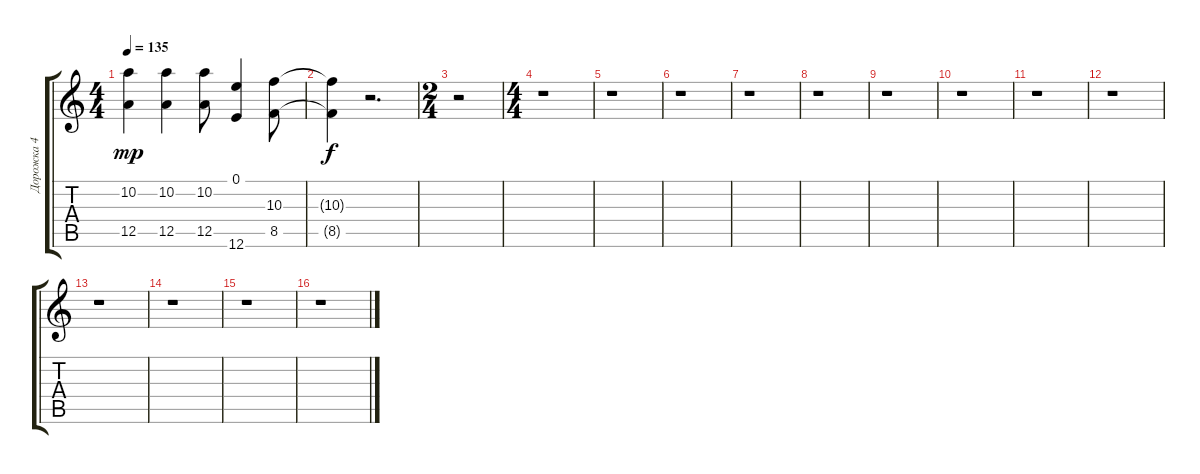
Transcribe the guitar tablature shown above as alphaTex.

\track ("Дорожка 4" "Дорожка 4") {instrument distortionguitar}
\staff {score tabs}
\tuning (E4 B3 G3 D3 A2 E2) {hide}
\ts (4 4)
\tempo 135
\clef g2
\ks c
(10.2 12.5).4{dy mp} (10.2 12.5).4 (10.2 12.5).8 (0.1 12.6).4 (10.3 8.5).8 |
(10.3{t} 8.5{t}).4{dy f} r.2{d} |
\ts (2 4)
r.2 |
\ts (4 4)
r.1 |
r.1 |
r.1 |
r.1 |
r.1 |
r.1 |
r.1 |
r.1 |
r.1 |
r.1 |
r.1 |
r.1 |
r.1
